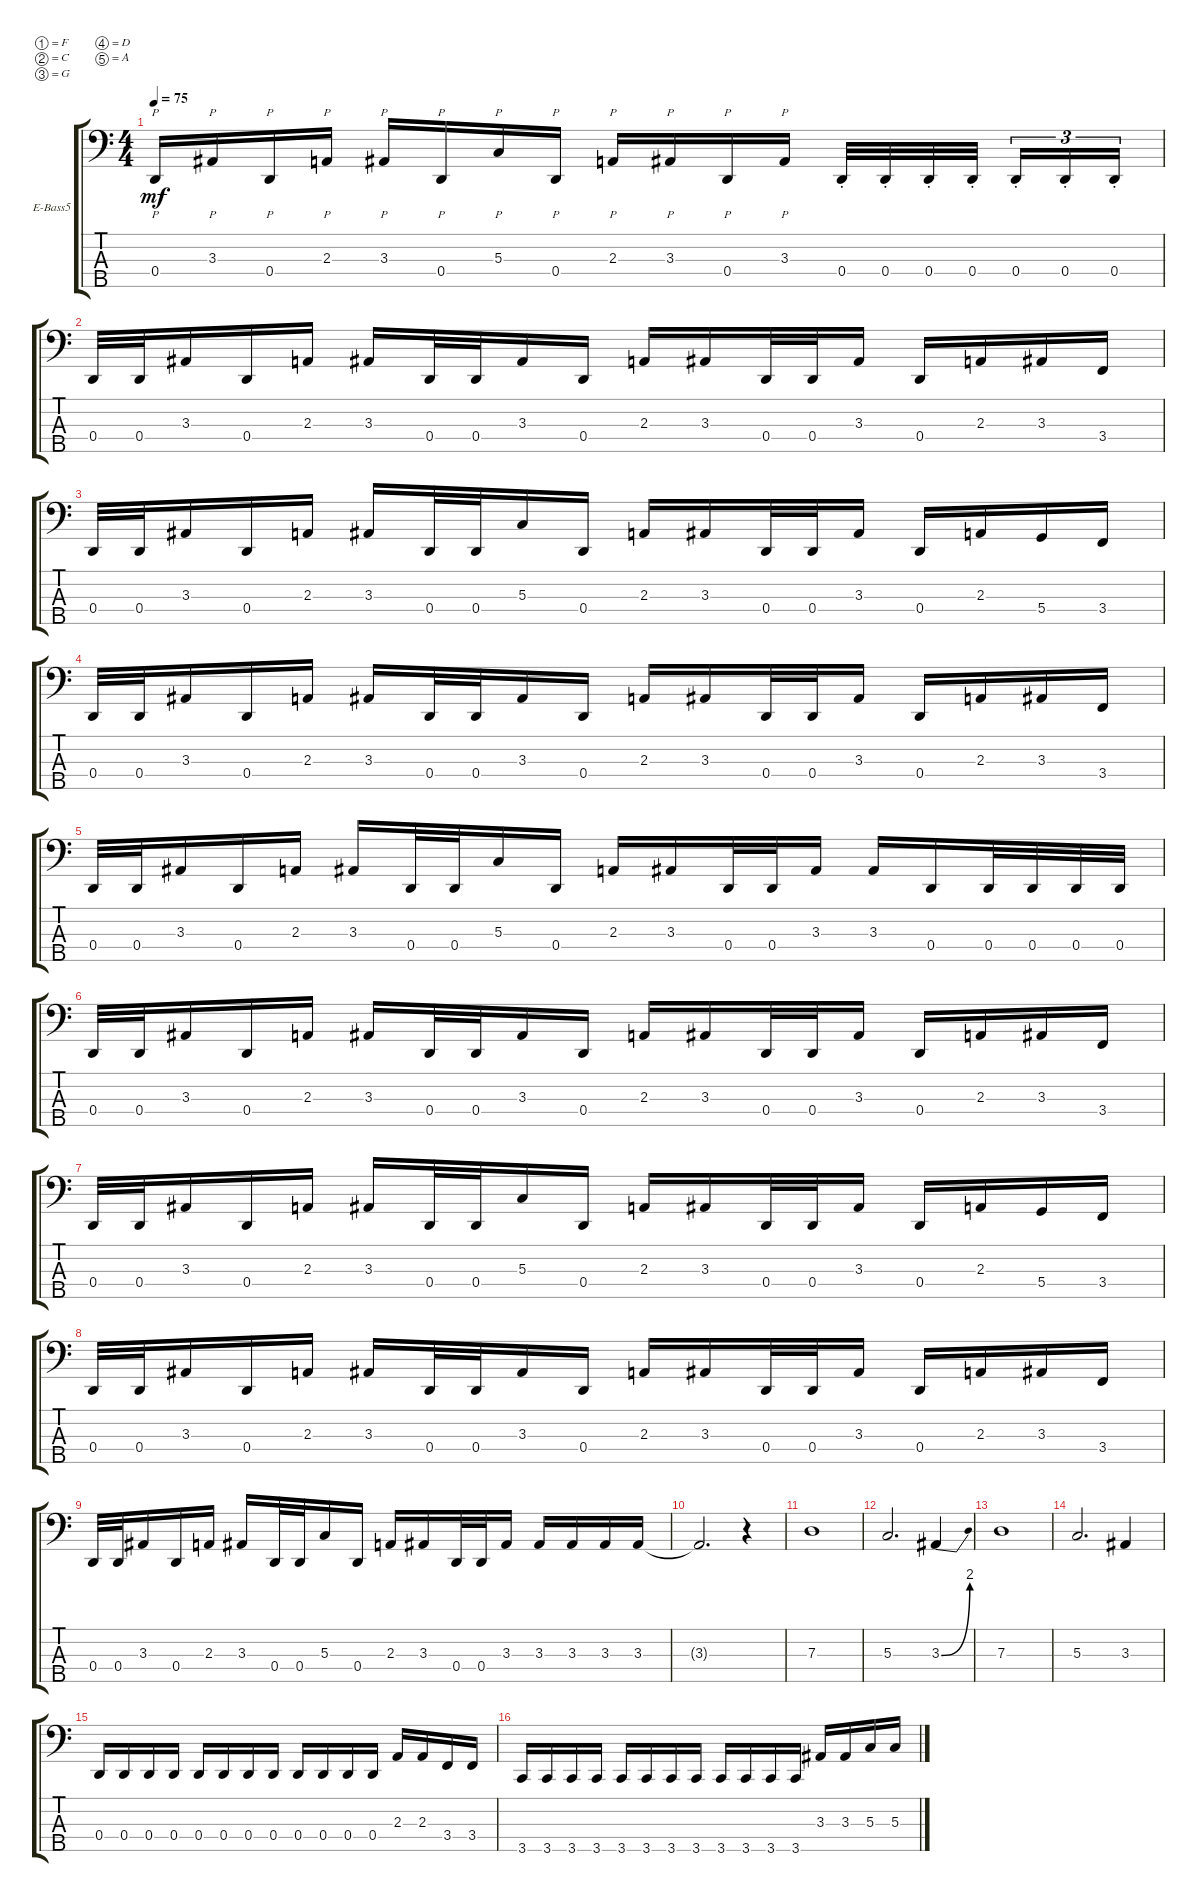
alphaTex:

\defaultSystemsLayout 4
\bracketExtendMode groupsimilarinstruments
\firstSystemTrackNameOrientation horizontal
\otherSystemsTrackNameOrientation horizontal
\track ("Electric Bass" "E-Bass5") {instrument electricbassfinger}
\staff {score tabs}
\tuning (F2 C2 G1 D1 A0)
\ts (4 4)
\tempo 75
\clef f4
\ks c
0.4.16{p dy mf} 3.3.16{p} 0.4.16{p} 2.3.16{p} 3.3.16{p} 0.4.16{p} 5.3.16{p} 0.4.16{p} 2.3.16{p} 3.3.16{p} 0.4.16{p} 3.3.16{p} 0.4{st}.32 0.4{st}.32 0.4{st}.32 0.4{st}.32 0.4{st}.16{tu (3 2)} 0.4{st}.16{tu (3 2)} 0.4{st}.16{tu (3 2)} |
0.4.32 0.4.32 3.3.16 0.4.16 2.3.16 3.3.16 0.4.32 0.4.32 3.3.16 0.4.16 2.3.16 3.3.16 0.4.32 0.4.32 3.3.16 0.4.16 2.3.16 3.3.16 3.4.16 |
0.4.32 0.4.32 3.3.16 0.4.16 2.3.16 3.3.16 0.4.32 0.4.32 5.3.16 0.4.16 2.3.16 3.3.16 0.4.32 0.4.32 3.3.16 0.4.16 2.3.16 5.4.16 3.4.16 |
0.4.32 0.4.32 3.3.16 0.4.16 2.3.16 3.3.16 0.4.32 0.4.32 3.3.16 0.4.16 2.3.16 3.3.16 0.4.32 0.4.32 3.3.16 0.4.16 2.3.16 3.3.16 3.4.16 |
0.4.32 0.4.32 3.3.16 0.4.16 2.3.16 3.3.16 0.4.32 0.4.32 5.3.16 0.4.16 2.3.16 3.3.16 0.4.32 0.4.32 3.3.16 3.3.16 0.4.16 0.4.32 0.4.32 0.4.32 0.4.32 |
0.4.32 0.4.32 3.3.16 0.4.16 2.3.16 3.3.16 0.4.32 0.4.32 3.3.16 0.4.16 2.3.16 3.3.16 0.4.32 0.4.32 3.3.16 0.4.16 2.3.16 3.3.16 3.4.16 |
0.4.32 0.4.32 3.3.16 0.4.16 2.3.16 3.3.16 0.4.32 0.4.32 5.3.16 0.4.16 2.3.16 3.3.16 0.4.32 0.4.32 3.3.16 0.4.16 2.3.16 5.4.16 3.4.16 |
0.4.32 0.4.32 3.3.16 0.4.16 2.3.16 3.3.16 0.4.32 0.4.32 3.3.16 0.4.16 2.3.16 3.3.16 0.4.32 0.4.32 3.3.16 0.4.16 2.3.16 3.3.16 3.4.16 |
0.4.32 0.4.32 3.3.16 0.4.16 2.3.16 3.3.16 0.4.32 0.4.32 5.3.16 0.4.16 2.3.16 3.3.16 0.4.32 0.4.32 3.3.16 3.3.16 3.3.16 3.3.16 3.3.16 |
3.3{t}.2{d} r.4 |
7.3.1 |
5.3.2{d} 3.3{be (bend 30 0 60 8)}.4 |
7.3.1 |
5.3.2{d} 3.3.4 |
0.4.16 0.4.16 0.4.16 0.4.16 0.4.16 0.4.16 0.4.16 0.4.16 0.4.16 0.4.16 0.4.16 0.4.16 2.3.16 2.3.16 3.4.16 3.4.16 |
3.5.16 3.5.16 3.5.16 3.5.16 3.5.16 3.5.16 3.5.16 3.5.16 3.5.16 3.5.16 3.5.16 3.5.16 3.3.16 3.3.16 5.3.16 5.3.16
